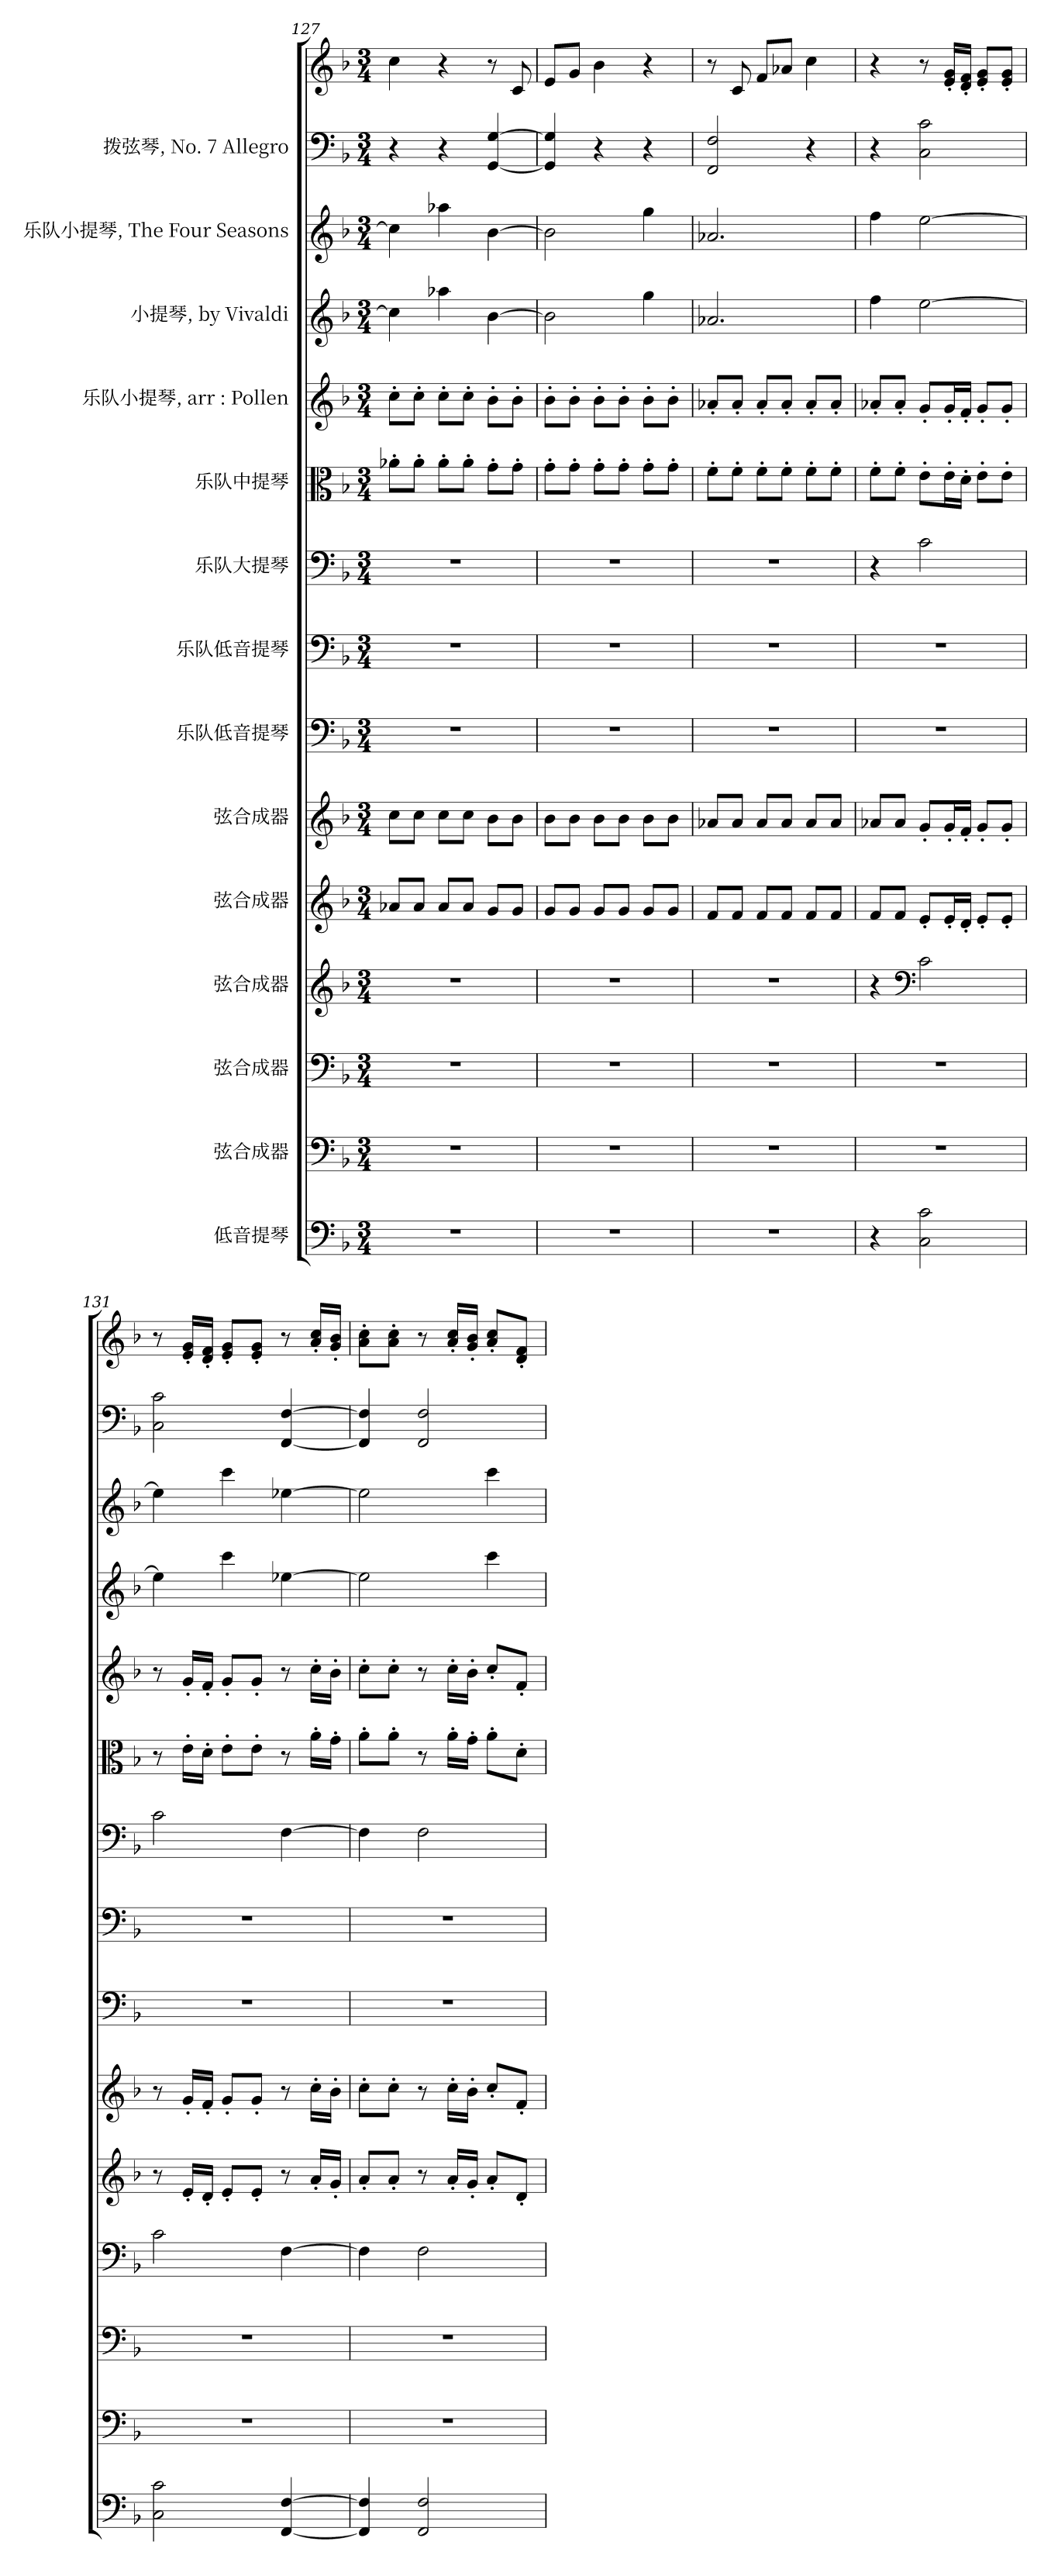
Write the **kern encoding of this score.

**kern	**kern	**kern	**kern	**kern	**kern	**kern	**kern	**kern	**kern	**kern	**kern	**kern	**kern	**kern
*part14	*part13	*part12	*part11	*part10	*part9	*part8	*part7	*part6	*part5	*part4	*part3	*part2	*part1	*part1
*staff15	*staff14	*staff13	*staff12	*staff11	*staff10	*staff9	*staff8	*staff7	*staff6	*staff5	*staff4	*staff3	*staff2	*staff1
*I"低音提琴	*I"弦合成器	*I"弦合成器	*I"弦合成器	*I"弦合成器	*I"弦合成器	*I"乐队低音提琴	*I"乐队低音提琴	*I"乐队大提琴	*I"乐队中提琴	*I"乐队小提琴, arr : Pollen	*I"小提琴, by Vivaldi	*I"乐队小提琴, The Four Seasons	*I"拨弦琴, No. 7 Allegro	*
*clefF4	*clefF4	*clefF4	*clefG2	*clefG2	*clefG2	*clefF4	*clefF4	*clefF4	*clefC3	*clefG2	*clefG2	*clefG2	*clefF4	*clefG2
*ITrd7c12	*	*	*	*	*	*ITrd7c12	*ITrd7c12	*	*	*	*	*	*	*
*k[b-]	*k[b-]	*k[b-]	*k[b-]	*k[b-]	*k[b-]	*k[b-]	*k[b-]	*k[b-]	*k[b-]	*k[b-]	*k[b-]	*k[b-]	*k[b-]	*k[b-]
*M3/4	*M3/4	*M3/4	*M3/4	*M3/4	*M3/4	*M3/4	*M3/4	*M3/4	*M3/4	*M3/4	*M3/4	*M3/4	*M3/4	*M3/4
=127	=127	=127	=127	=127	=127	=127	=127	=127	=127	=127	=127	=127	=127	=127
2.r	2.r	2.r	2.r	8a-X/L	8cc\L	2.r	2.r	2.r	8a-X'\L	8cc'\L	4cc\]	4cc\]	4r	4cc\
.	.	.	.	8a-/J	8cc\J	.	.	.	8a-'\J	8cc'\J	.	.	.	.
.	.	.	.	8a-/L	8cc\L	.	.	.	8a-'\L	8cc'\L	4aa-X\	4aa-X\	4r	4r
.	.	.	.	8a-/J	8cc\J	.	.	.	8a-'\J	8cc'\J	.	.	.	.
.	.	.	.	8g/L	8b-\L	.	.	.	8g'\L	8b-'\L	[4b-\	[4b-\	[4GG/ [4G/	8r
.	.	.	.	8g/J	8b-\J	.	.	.	8g'\J	8b-'\J	.	.	.	8c/
=128	=128	=128	=128	=128	=128	=128	=128	=128	=128	=128	=128	=128	=128	=128
2.r	2.r	2.r	2.r	8g/L	8b-\L	2.r	2.r	2.r	8g'\L	8b-'\L	2b-\]	2b-\]	4GG/] 4G/]	8e/L
.	.	.	.	8g/J	8b-\J	.	.	.	8g'\J	8b-'\J	.	.	.	8g/J
.	.	.	.	8g/L	8b-\L	.	.	.	8g'\L	8b-'\L	.	.	4r	4b-\
.	.	.	.	8g/J	8b-\J	.	.	.	8g'\J	8b-'\J	.	.	.	.
.	.	.	.	8g/L	8b-\L	.	.	.	8g'\L	8b-'\L	4gg\	4gg\	4r	4r
.	.	.	.	8g/J	8b-\J	.	.	.	8g'\J	8b-'\J	.	.	.	.
=129	=129	=129	=129	=129	=129	=129	=129	=129	=129	=129	=129	=129	=129	=129
2.r	2.r	2.r	2.r	8f/L	8a-X/L	2.r	2.r	2.r	8f'\L	8a-X'/L	2.a-X/	2.a-X/	2FF/ 2F/	8r
.	.	.	.	8f/J	8a-/J	.	.	.	8f'\J	8a-'/J	.	.	.	8c/
.	.	.	.	8f/L	8a-/L	.	.	.	8f'\L	8a-'/L	.	.	.	8f/L
.	.	.	.	8f/J	8a-/J	.	.	.	8f'\J	8a-'/J	.	.	.	8a-X/J
.	.	.	.	8f/L	8a-/L	.	.	.	8f'\L	8a-'/L	.	.	4r	4cc\
.	.	.	.	8f/J	8a-/J	.	.	.	8f'\J	8a-'/J	.	.	.	.
=130	=130	=130	=130	=130	=130	=130	=130	=130	=130	=130	=130	=130	=130	=130
4r	2.r	2.r	4r	8f/L	8a-X/L	2.r	2.r	4r	8f'\L	8a-X'/L	4ff\	4ff\	4r	4r
.	.	.	.	8f/J	8a-/J	.	.	.	8f'\J	8a-'/J	.	.	.	.
*	*	*	*clefF4	*	*	*	*	*	*	*	*	*	*	*
2CC\ 2C\	.	.	2c\	8e'/L	8g'/L	.	.	2c\	8e'\L	8g'/L	[2ee\	[2ee\	2C\ 2c\	8r
.	.	.	.	16e'/L	16g'/L	.	.	.	16e'\L	16g'/L	.	.	.	16e/' 16g/'LL
.	.	.	.	16d'/JJ	16f'/JJ	.	.	.	16d'\JJ	16f'/JJ	.	.	.	16d/' 16f/'JJ
.	.	.	.	8e'/L	8g'/L	.	.	.	8e'\L	8g'/L	.	.	.	8e/' 8g/'L
.	.	.	.	8e'/J	8g'/J	.	.	.	8e'\J	8g'/J	.	.	.	8e/' 8g/'J
!!LO:PB:g=z
=131	=131	=131	=131	=131	=131	=131	=131	=131	=131	=131	=131	=131	=131	=131
2CC\ 2C\	2.r	2.r	2c\	8r	8r	2.r	2.r	2c\	8r	8r	4ee\]	4ee\]	2C\ 2c\	8r
.	.	.	.	16e'/LL	16g'/LL	.	.	.	16e'\LL	16g'/LL	.	.	.	16e/' 16g/'LL
.	.	.	.	16d'/JJ	16f'/JJ	.	.	.	16d'\JJ	16f'/JJ	.	.	.	16d/' 16f/'JJ
.	.	.	.	8e'/L	8g'/L	.	.	.	8e'\L	8g'/L	4ccc\	4ccc\	.	8e/' 8g/'L
.	.	.	.	8e'/J	8g'/J	.	.	.	8e'\J	8g'/J	.	.	.	8e/' 8g/'J
[4FFF/ [4FF/	.	.	[4F\	8r	8r	.	.	[4F\	8r	8r	[4ee-X\	[4ee-X\	[4FF/ [4F/	8r
.	.	.	.	16a'/LL	16cc'\LL	.	.	.	16a'\LL	16cc'\LL	.	.	.	16a/' 16cc/'LL
.	.	.	.	16g'/JJ	16b-'\JJ	.	.	.	16g'\JJ	16b-'\JJ	.	.	.	16g/' 16b-/'JJ
=132	=132	=132	=132	=132	=132	=132	=132	=132	=132	=132	=132	=132	=132	=132
4FFF/] 4FF/]	2.r	2.r	4F\]	8a'/L	8cc'\L	2.r	2.r	4F\]	8a'\L	8cc'\L	2ee-\]	2ee-\]	4FF/] 4F/]	8a\' 8cc\'L
.	.	.	.	8a'/J	8cc'\J	.	.	.	8a'\J	8cc'\J	.	.	.	8a\' 8cc\'J
2FFF/ 2FF/	.	.	2F\	8r	8r	.	.	2F\	8r	8r	.	.	2FF/ 2F/	8r
.	.	.	.	16a'/LL	16cc'\LL	.	.	.	16a'\LL	16cc'\LL	.	.	.	16a/' 16cc/'LL
.	.	.	.	16g'/JJ	16b-'\JJ	.	.	.	16g'\JJ	16b-'\JJ	.	.	.	16g/' 16b-/'JJ
.	.	.	.	8a'/L	8cc'/L	.	.	.	8a'\L	8cc'/L	4ccc\	4ccc\	.	8a/' 8cc/'L
.	.	.	.	8d'/J	8f'/J	.	.	.	8d'\J	8f'/J	.	.	.	8d/' 8f/'J
=	=	=	=	=	=	=	=	=	=	=	=	=	=	=
*-	*-	*-	*-	*-	*-	*-	*-	*-	*-	*-	*-	*-	*-	*-
